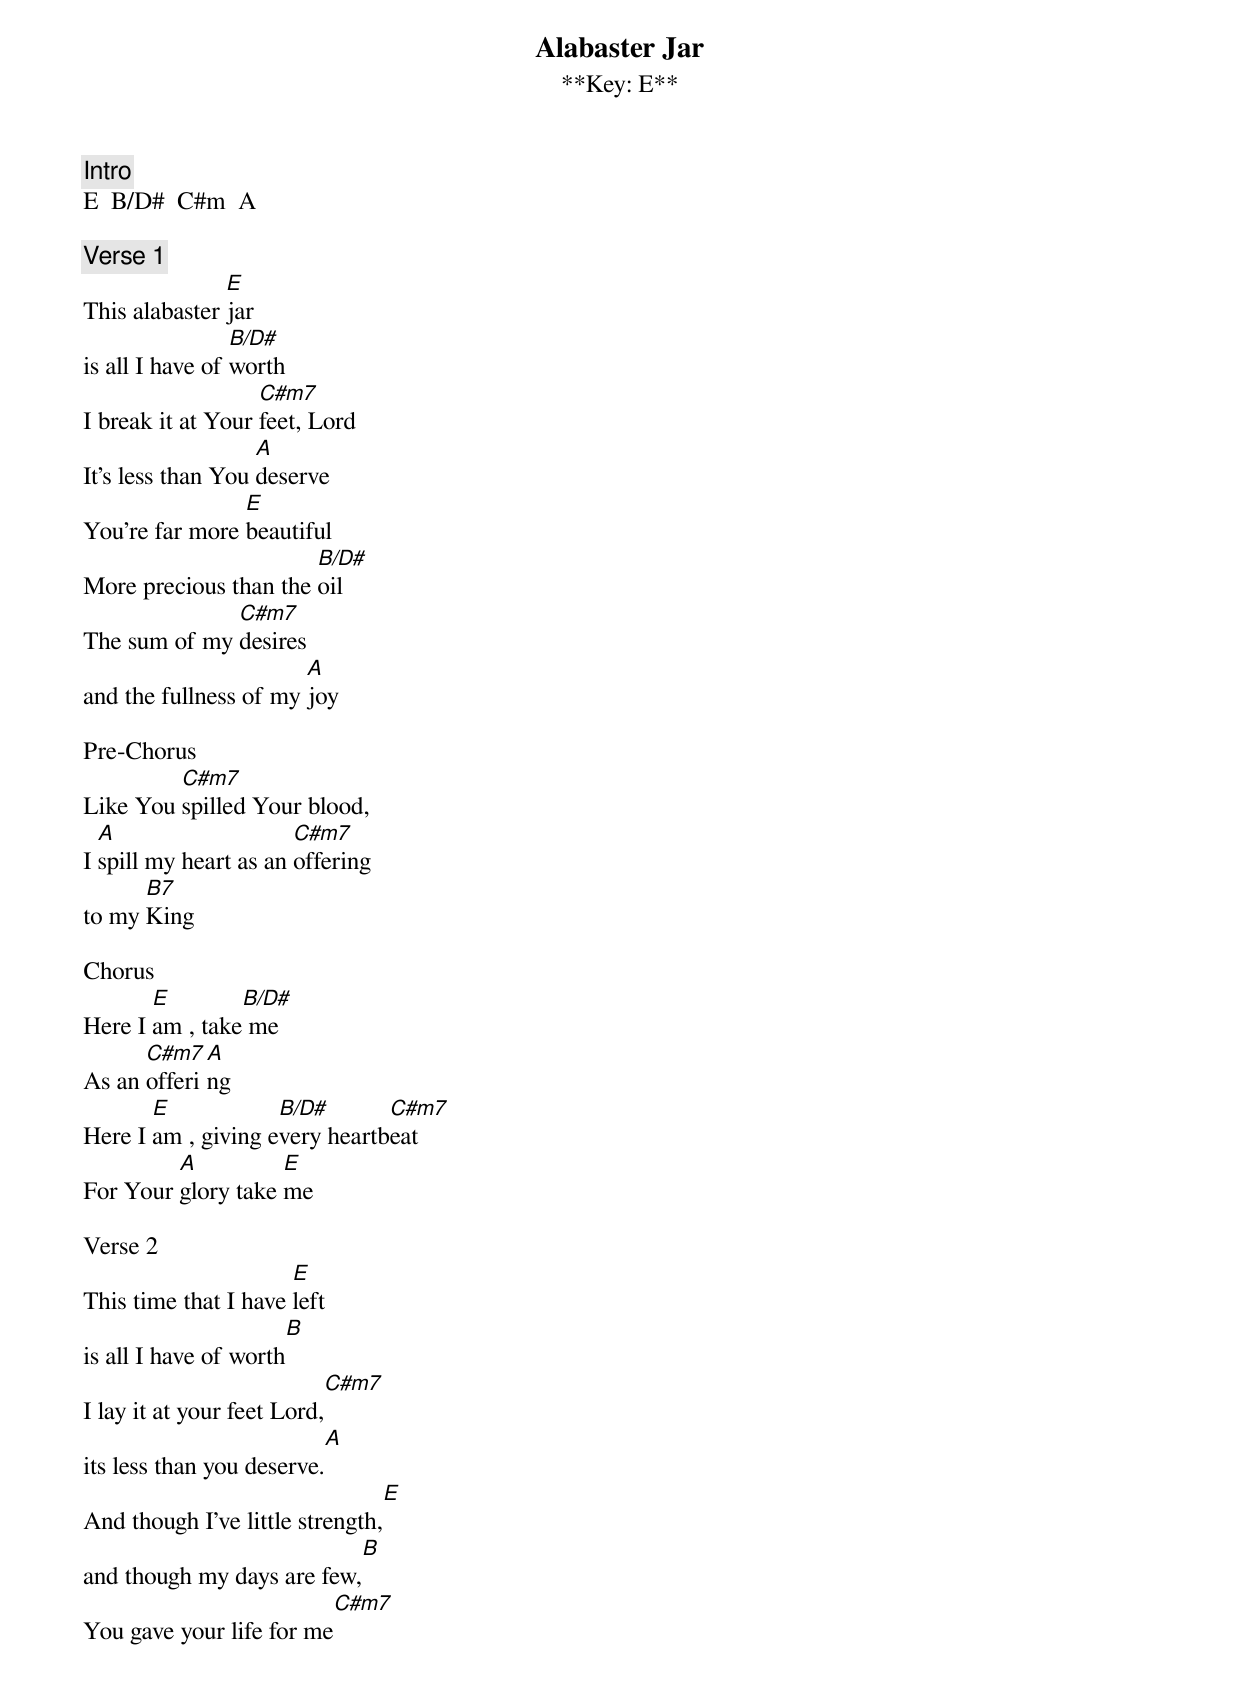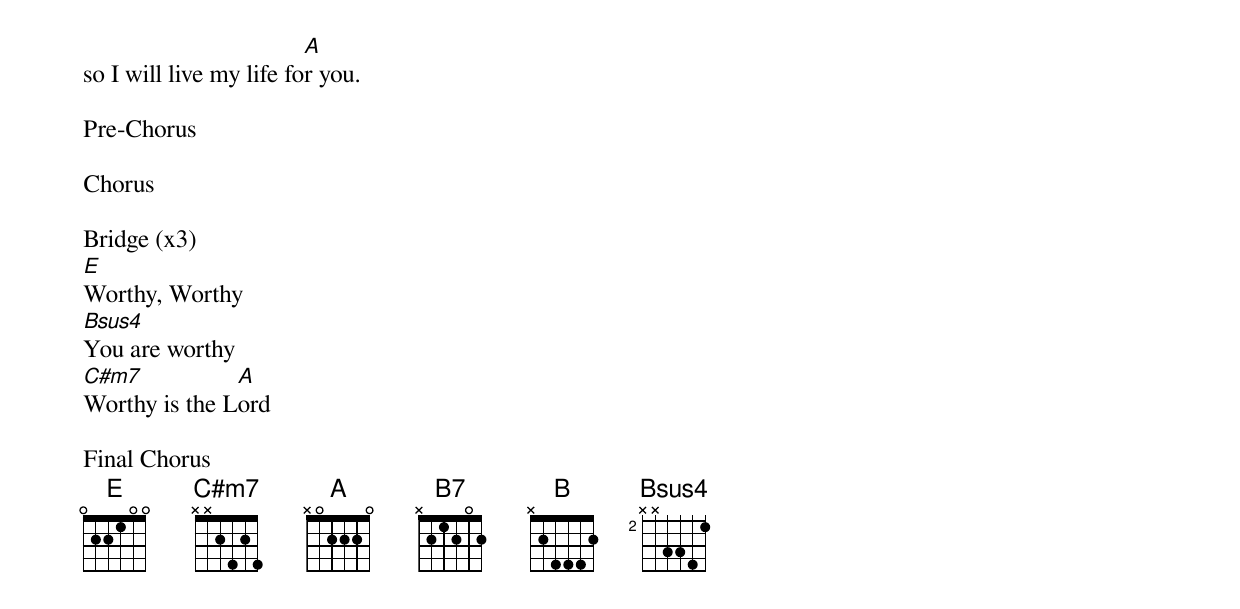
Alabaster Jar
**Key: E**

Intro
E  B/D#  C#m  A

Verse 1
               E
This alabaster jar
                 B/D#
is all I have of worth
                   C#m7
I break it at Your feet, Lord
                   A
It's less than You deserve
                E
You're far more beautiful
                       B/D#
More precious than the oil
              C#m7
The sum of my desires
                       A
and the fullness of my joy

Pre-Chorus
         C#m7
Like You spilled Your blood,
  A                    C#m7
I spill my heart as an offering
      B7
to my King

Chorus
       E        B/D#
Here I am , take me
      C#m7  A
As an offering
       E            B/D#       C#m7
Here I am , giving every heartbeat
         A          E
For Your glory take me

Verse 2
                      E
This time that I have left
                       B
is all I have of worth
                               C#m7
I lay it at your feet Lord,
                             A
its less than you deserve.
                                     E
And though I've little strength,
                                      B
and though my days are few,
                                  C#m7
You gave your life for me
                         A
so I will live my life for you.

Pre-Chorus

Chorus

Bridge (x3)
E
Worthy, Worthy
Bsus4
You are worthy
C#m7           A
Worthy is the Lord

Final Chorus
